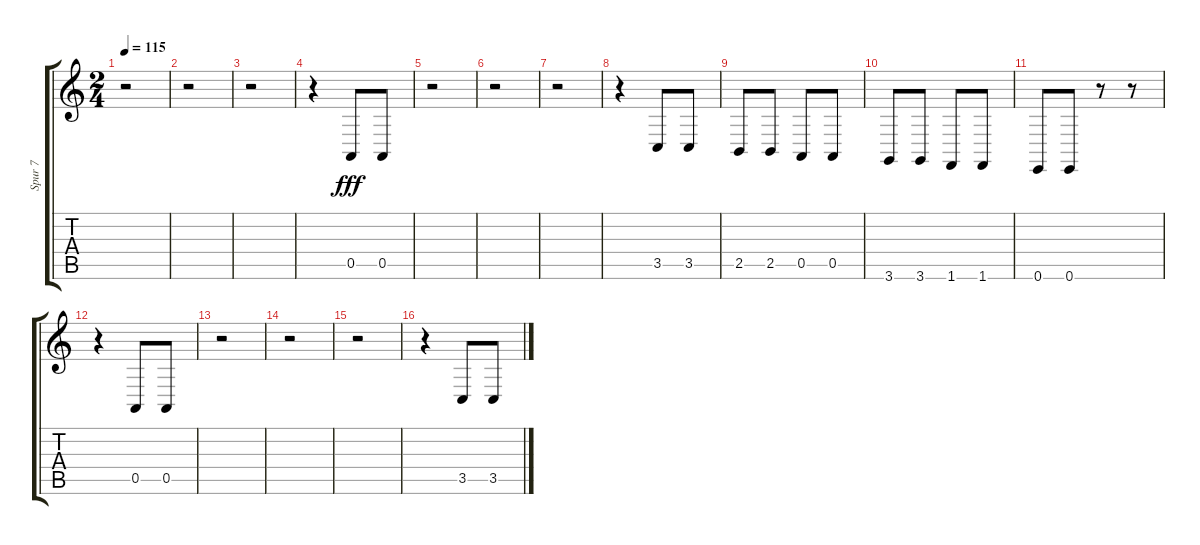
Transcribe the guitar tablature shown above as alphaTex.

\track ("Spur 7" "Spur 7") {instrument baritonesax}
\staff {score tabs}
\tuning (E4 B3 G3 D3 A2 E2) {hide}
\ts (2 4)
\tempo 115
\clef g2
\ks c
r.2{dy fff instrument baritonesax} |
r.2 |
r.2 |
r.4 0.5.8 0.5.8 |
r.2 |
r.2 |
r.2 |
r.4 3.5.8 3.5.8 |
2.5.8 2.5.8 0.5.8 0.5.8 |
3.6.8 3.6.8 1.6.8 1.6.8 |
0.6.8 0.6.8 r.8 r.8 |
r.4 0.5.8 0.5.8 |
r.2 |
r.2 |
r.2 |
r.4 3.5.8 3.5.8
